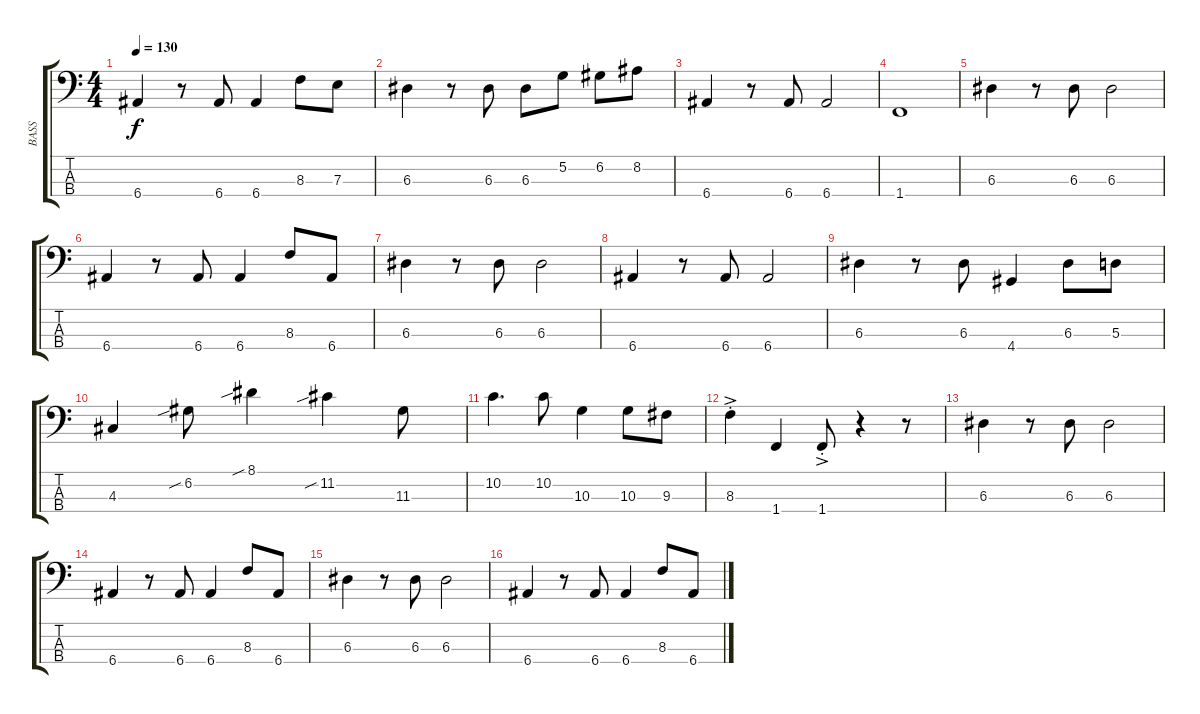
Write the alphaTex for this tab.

\track ("BASS" "BASS") {instrument electricbassfinger}
\staff {score tabs}
\tuning (G2 D2 A1 E1) {hide}
\ts (4 4)
\tempo 130
\clef f4
\ks c
6.4.4{dy f} r.8 6.4.8 6.4.4 8.3.8 7.3.8 |
6.3.4 r.8 6.3.8 6.3.8 5.2.8 6.2.8 8.2.8 |
6.4.4 r.8 6.4.8 6.4.2 |
1.4.1 |
6.3.4 r.8 6.3.8 6.3.2 |
6.4.4 r.8 6.4.8 6.4.4 8.3.8 6.4.8 |
6.3.4 r.8 6.3.8 6.3.2 |
6.4.4 r.8 6.4.8 6.4.2 |
6.3.4 r.8 6.3.8 4.4.4 6.3.8 5.3.8 |
4.3.4 6.2{sib}.8 8.1{sib}.4 11.2{sib}.4 11.3.8 |
10.2.4{d} 10.2.8 10.3.4 10.3.8 9.3.8 |
8.3{ac st}.4 1.4.4 1.4{ac st}.8 r.4 r.8 |
6.3.4 r.8 6.3.8 6.3.2 |
6.4.4 r.8 6.4.8 6.4.4 8.3.8 6.4.8 |
6.3.4 r.8 6.3.8 6.3.2 |
6.4.4 r.8 6.4.8 6.4.4 8.3.8 6.4.8
